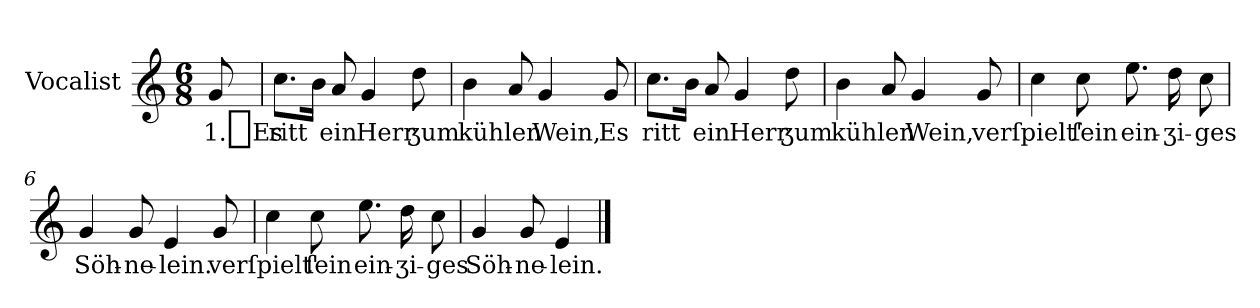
**kern	**text
*part1	*part1
*staff1	*staff1
*I"Vocalist	*
*k[]	*
*C:	*
*M6/8	*
=	=
8g	1._Es
=1	=1
8.ccL	ritt
16bJk	.
8a	ein
4g	Herr
8dd	ʒum
=2	=2
4b	kühlen
8a	.
4g	Wein,
8g	Es
=3	=3
8.ccL	ritt
16bJk	.
8a	ein
4g	Herr
8dd	ʒum
=4	=4
4b	kühlen
8a	.
4g	Wein,
8g	verſpielt'
=5	=5
4cc	.
8cc	ſein
8.ee	ein-
16dd	-ʒi-
8cc	-ges
=6	=6
4g	Söh-
8g	-ne-
4e	-lein.
8g	verſpielt'
=7	=7
4cc	.
8cc	ſein
8.ee	ein-
16dd	-ʒi-
8cc	-ges
=8	=8
4g	Söh-
8g	-ne-
4e	-lein.
==	==
*-	*-
